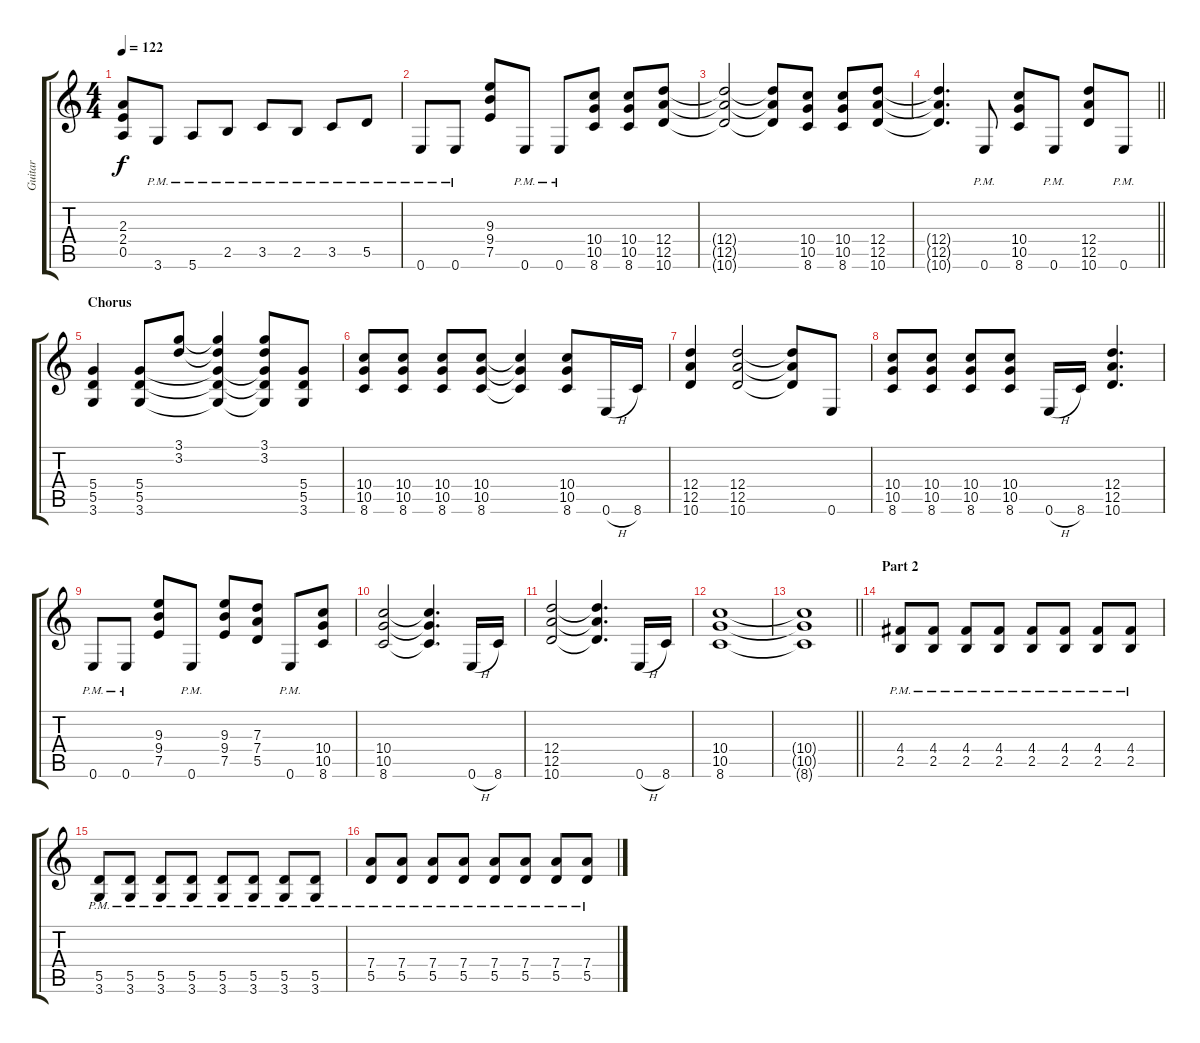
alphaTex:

\track ("Guitar" "Guitar") {instrument overdrivenguitar}
\staff {score tabs}
\tuning (E4 B3 G3 D3 A2 E2) {hide}
\ts (4 4)
\tempo 122
\clef g2
\ks c
(2.3{t} 2.4{t} 0.5{t}).8{dy f} 3.6{pm}.8 5.6{pm}.8 2.5{pm}.8 3.5{pm}.8 2.5{pm}.8 3.5{pm}.8 5.5{pm}.8 |
0.6{pm}.8 0.6{pm}.8 (9.3 9.4 7.5).8 0.6{pm}.8 0.6{pm}.8 (10.4 10.5 8.6).8 (10.4 10.5 8.6).8 (12.4 12.5 10.6).8 |
(12.4{t} 12.5{t} 10.6{t}).2 (12.4{t} 12.5{t} 10.6{t}).8 (10.4 10.5 8.6).8 (10.4 10.5 8.6).8 (12.4 12.5 10.6).8 |
\barLineRight lightlight
(12.4{t} 12.5{t} 10.6{t}).4{d} 0.6{pm}.8 (10.4 10.5 8.6).8 0.6{pm}.8 (12.4 12.5 10.6).8 0.6{pm}.8 |
\section ("" "Chorus")
(5.4 5.5 3.6).4 (5.4 5.5 3.6).8 (3.1 3.2).8 (3.1{t} 3.2{t} 5.4{t} 5.5{t} 3.6{t}).4 (3.1 3.2 5.4{t} 5.5{t} 3.6{t}).8 (5.4 5.5 3.6).8 |
(10.4 10.5 8.6).8 (10.4 10.5 8.6).8 (10.4 10.5 8.6).8 (10.4 10.5 8.6).8 (10.4{t} 10.5{t} 8.6{t}).4 (10.4 10.5 8.6).8 0.6{h}.16 8.6.16 |
(12.4 12.5 10.6).4 (12.4 12.5 10.6).2 (12.4{t} 12.5{t} 10.6{t}).8 0.6.8 |
(10.4 10.5 8.6).8 (10.4 10.5 8.6).8 (10.4 10.5 8.6).8 (10.4 10.5 8.6).8 0.6{h}.16 8.6.16 (12.4 12.5 10.6).4{d} |
0.6{pm}.8 0.6{pm}.8 (9.3 9.4 7.5).8 0.6{pm}.8 (9.3 9.4 7.5).8 (7.3 7.4 5.5).8 0.6{pm}.8 (10.4 10.5 8.6).8 |
(10.4 10.5 8.6).2 (10.4{t} 10.5{t} 8.6{t}).4{d} 0.6{h}.16 8.6.16 |
(12.4 12.5 10.6).2 (12.4{t} 12.5{t} 10.6{t}).4{d} 0.6{h}.16 8.6.16 |
(10.4 10.5 8.6).1 |
\barLineRight lightlight
(10.4{t} 10.5{t} 8.6{t}).1 |
\section ("" "Part 2")
(4.4{pm} 2.5{pm}).8 (4.4{pm} 2.5{pm}).8 (4.4{pm} 2.5{pm}).8 (4.4{pm} 2.5{pm}).8 (4.4{pm} 2.5{pm}).8 (4.4{pm} 2.5{pm}).8 (4.4{pm} 2.5{pm}).8 (4.4{pm} 2.5{pm}).8 |
(5.5{pm} 3.6{pm}).8 (5.5{pm} 3.6{pm}).8 (5.5{pm} 3.6{pm}).8 (5.5{pm} 3.6{pm}).8 (5.5{pm} 3.6{pm}).8 (5.5{pm} 3.6{pm}).8 (5.5{pm} 3.6{pm}).8 (5.5{pm} 3.6{pm}).8 |
(7.4{pm} 5.5{pm}).8 (7.4{pm} 5.5{pm}).8 (7.4{pm} 5.5{pm}).8 (7.4{pm} 5.5{pm}).8 (7.4{pm} 5.5{pm}).8 (7.4{pm} 5.5{pm}).8 (7.4{pm} 5.5{pm}).8 (7.4{pm} 5.5{pm}).8
